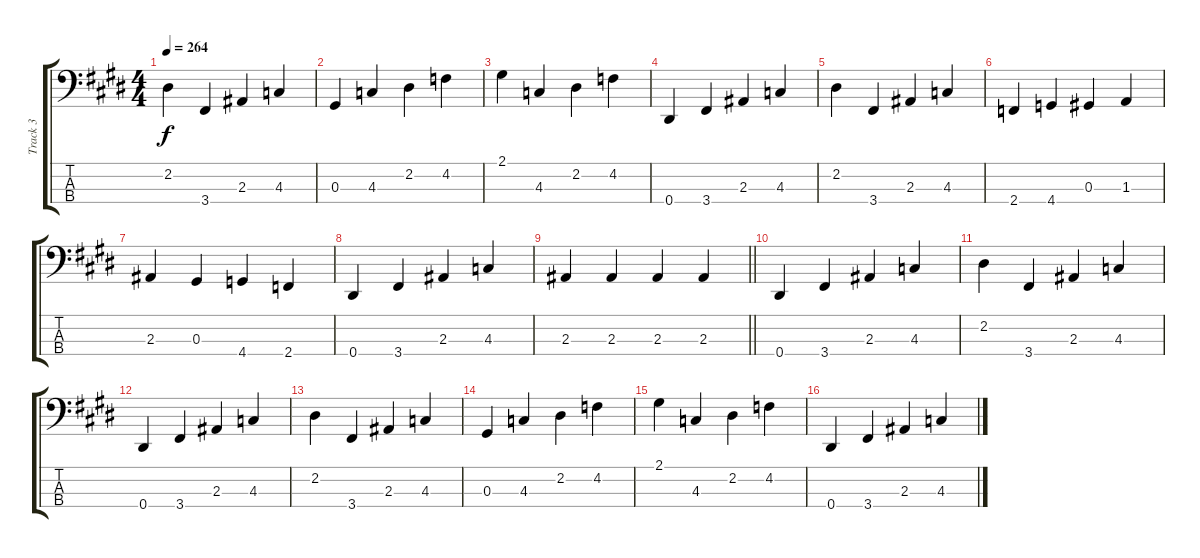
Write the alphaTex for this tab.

\track ("Track 3" "Track 3") {instrument electricbassfinger}
\staff {score tabs}
\tuning (Gb2 Db2 Ab1 Eb1) {hide}
\ts (4 4)
\tempo 264
\clef f4
\ks e
2.2.4{dy f} 3.4.4 2.3.4 4.3.4 |
0.3.4 4.3.4 2.2.4 4.2.4 |
2.1.4 4.3.4 2.2.4 4.2.4 |
0.4.4 3.4.4 2.3.4 4.3.4 |
2.2.4 3.4.4 2.3.4 4.3.4 |
2.4.4 4.4.4 0.3.4 1.3.4 |
2.3.4 0.3.4 4.4.4 2.4.4 |
0.4.4 3.4.4 2.3.4 4.3.4 |
\barLineRight lightlight
2.3.4 2.3.4 2.3.4 2.3.4 |
0.4.4 3.4.4 2.3.4 4.3.4 |
2.2.4 3.4.4 2.3.4 4.3.4 |
0.4.4 3.4.4 2.3.4 4.3.4 |
2.2.4 3.4.4 2.3.4 4.3.4 |
0.3.4 4.3.4 2.2.4 4.2.4 |
2.1.4 4.3.4 2.2.4 4.2.4 |
0.4.4 3.4.4 2.3.4 4.3.4
